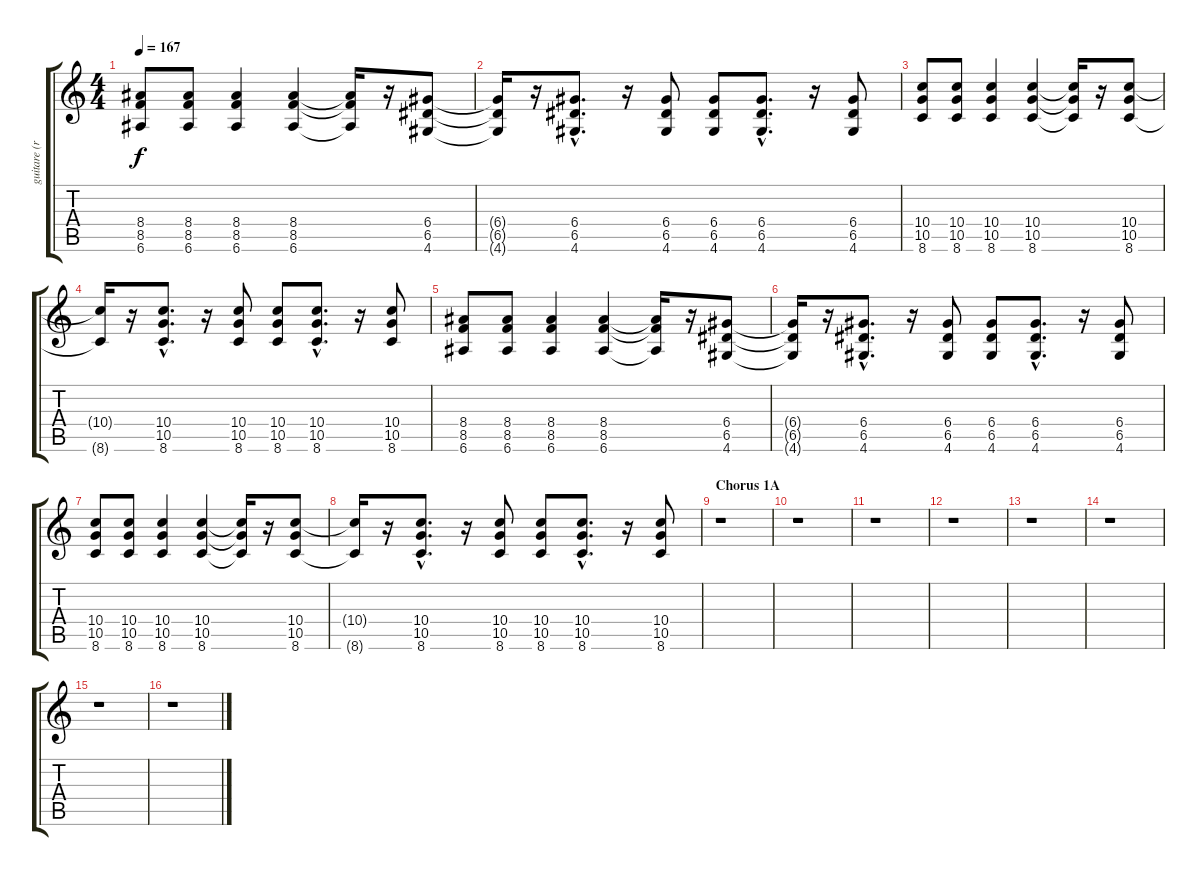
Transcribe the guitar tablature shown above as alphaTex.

\track ("guitare (rythme)" "guitare (r") {instrument overdrivenguitar}
\staff {score tabs}
\tuning (E4 B3 G3 D3 A2 E2) {hide}
\ts (4 4)
\tempo 167
\clef g2
\ks c
(8.4 8.5 6.6).8{dy f} (8.4 8.5 6.6).8 (8.4 8.5 6.6).4 (8.4 8.5 6.6).4 (8.4{t} 8.5{t} 6.6{t}).16 r.16 (6.4 6.5 4.6).8 |
(6.4{t} 6.5{t} 4.6{t}).16 r.16 (6.4{hac} 6.5{hac} 4.6{hac}).8{d} r.16 (6.4 6.5 4.6).8 (6.4 6.5 4.6).8 (6.4{hac} 6.5{hac} 4.6{hac}).8{d} r.16 (6.4 6.5 4.6).8 |
(10.4 10.5 8.6).8 (10.4 10.5 8.6).8 (10.4 10.5 8.6).4 (10.4 10.5 8.6).4 (10.4{t} 10.5{t} 8.6{t}).16 r.16 (10.4 10.5 8.6).8 |
(10.4{t} 8.6{t}).16 r.16 (10.4{hac} 10.5{hac} 8.6{hac}).8{d} r.16 (10.4 10.5 8.6).8 (10.4 10.5 8.6).8 (10.4{hac} 10.5{hac} 8.6{hac}).8{d} r.16 (10.4 10.5 8.6).8 |
(8.4 8.5 6.6).8 (8.4 8.5 6.6).8 (8.4 8.5 6.6).4 (8.4 8.5 6.6).4 (8.4{t} 8.5{t} 6.6{t}).16 r.16 (6.4 6.5 4.6).8 |
(6.4{t} 6.5{t} 4.6{t}).16 r.16 (6.4{hac} 6.5{hac} 4.6{hac}).8{d} r.16 (6.4 6.5 4.6).8 (6.4 6.5 4.6).8 (6.4{hac} 6.5{hac} 4.6{hac}).8{d} r.16 (6.4 6.5 4.6).8 |
(10.4 10.5 8.6).8 (10.4 10.5 8.6).8 (10.4 10.5 8.6).4 (10.4 10.5 8.6).4 (10.4{t} 10.5{t} 8.6{t}).16 r.16 (10.4 10.5 8.6).8 |
(10.4{t} 8.6{t}).16 r.16 (10.4{hac} 10.5{hac} 8.6{hac}).8{d} r.16 (10.4 10.5 8.6).8 (10.4 10.5 8.6).8 (10.4{hac} 10.5{hac} 8.6{hac}).8{d} r.16 (10.4 10.5 8.6).8 |
\section ("" "Chorus 1A")
r.1 |
r.1 |
r.1 |
r.1 |
r.1 |
r.1 |
r.1 |
r.1
